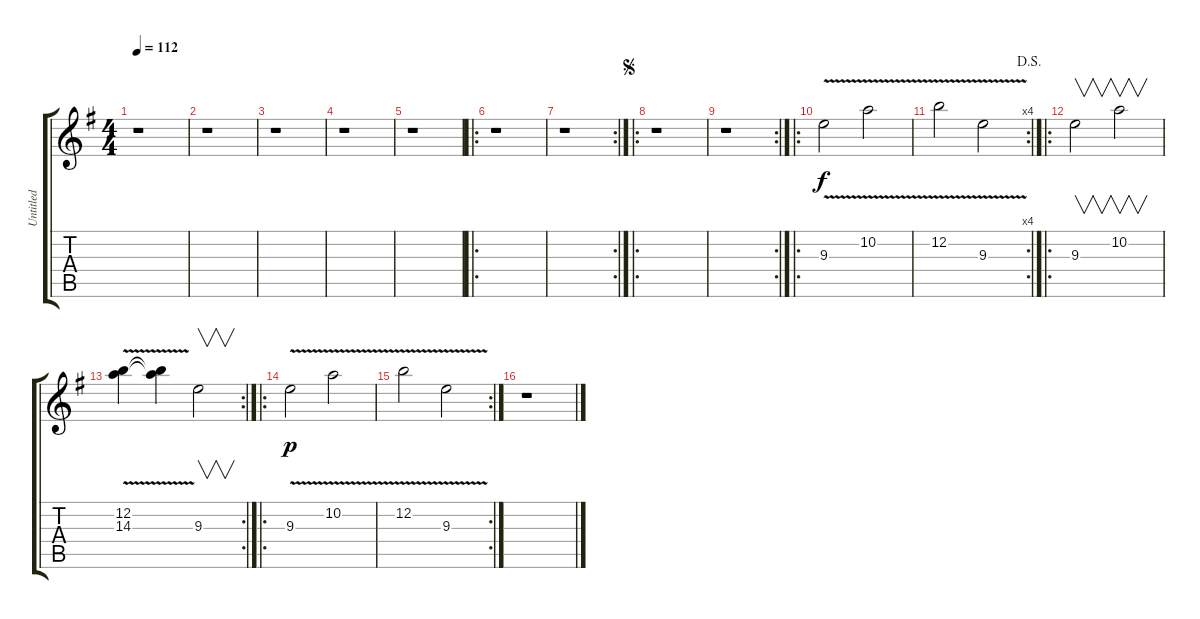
\track ("Untitled" "Untitled") {instrument overdrivenguitar}
\staff {score tabs}
\tuning (E4 B3 G3 D3 A2 E2) {hide}
\ts (4 4)
\tempo 112
\clef g2
\ks g
r.1{dy f instrument overdrivenguitar} |
r.1 |
r.1 |
r.1 |
r.1 |
\ro
r.1 |
\rc 2
r.1 |
\ro
\jump segno
r.1 |
\rc 2
r.1 |
\ro
9.3{v}.2 10.2{v}.2 |
\rc 4
\jump dalsegno
12.2{v}.2 9.3{v}.2 |
\ro
9.3.2{v} 10.2.2{v} |
\rc 2
(12.2{v} 14.3{v}).4 (12.2{v t} 14.3{v t}).4 9.3.2{v} |
\ro
9.3{v}.2{dy p} 10.2{v}.2 |
\rc 2
12.2{v}.2 9.3{v}.2 |
r.1
